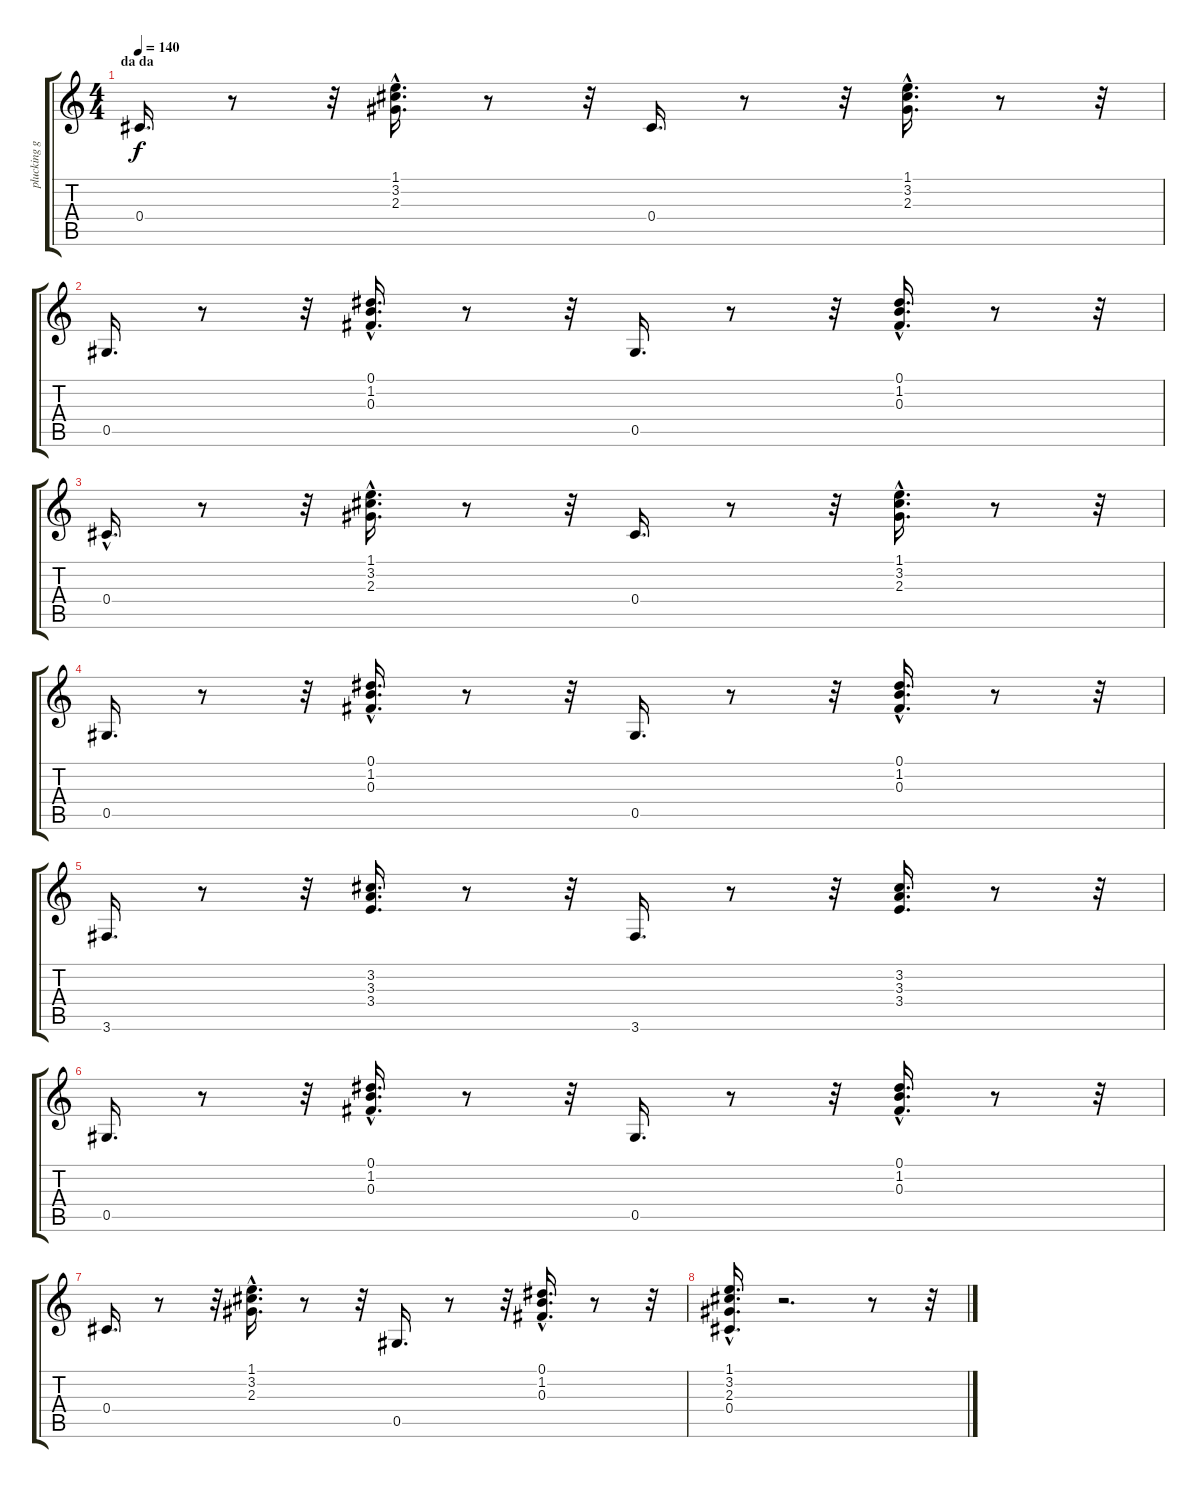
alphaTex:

\track ("plucking guitar  Eb" "plucking g") {instrument acousticguitarnylon}
\staff {score tabs}
\tuning (Eb4 Bb3 Gb3 Db3 Ab2 Eb2) {hide}
\ts (4 4)
\section ("" "da da")
\tempo 140
\clef g2
\ks c
0.4.16{d dy f} r.8 r.32 (1.1{hac} 3.2 2.3).16{d} r.8 r.32 0.4.16{d} r.8 r.32 (1.1{hac} 3.2 2.3).16{d} r.8 r.32 |
0.5.16{d} r.8 r.32 (0.1{hac} 1.2 0.3).16{d} r.8 r.32 0.5.16{d} r.8 r.32 (0.1{hac} 1.2 0.3).16{d} r.8 r.32 |
0.4{hac}.16{d} r.8 r.32 (1.1{hac} 3.2 2.3).16{d} r.8 r.32 0.4.16{d} r.8 r.32 (1.1{hac} 3.2 2.3).16{d} r.8 r.32 |
0.5.16{d} r.8 r.32 (0.1{hac} 1.2 0.3).16{d} r.8 r.32 0.5.16{d} r.8 r.32 (0.1{hac} 1.2 0.3).16{d} r.8 r.32 |
3.6.16{d} r.8 r.32 (3.2 3.3 3.4).16{d} r.8 r.32 3.6.16{d} r.8 r.32 (3.2 3.3 3.4).16{d} r.8 r.32 |
0.5.16{d} r.8 r.32 (0.1{hac} 1.2 0.3).16{d} r.8 r.32 0.5.16{d} r.8 r.32 (0.1{hac} 1.2 0.3).16{d} r.8 r.32 |
0.4.16{d} r.8 r.32 (1.1{hac} 3.2 2.3).16{d} r.8 r.32 0.5.16{d} r.8 r.32 (0.1{hac} 1.2 0.3).16{d} r.8 r.32 |
(1.1{hac} 3.2 2.3 0.4).16{d} r.2{d} r.8 r.32
